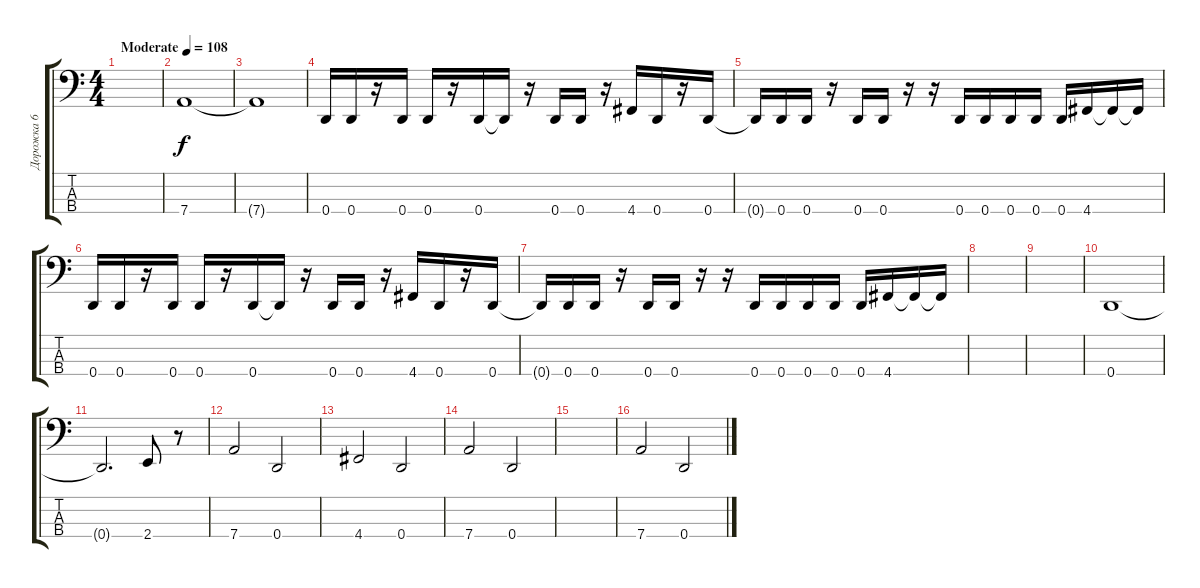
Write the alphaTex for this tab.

\track ("Дорожка 6" "Дорожка 6") {instrument electricbasspick}
\staff {score tabs}
\tuning (G2 D2 A1 D1) {hide}
\ts (4 4)
\tempo (108 "Moderate")
\clef f4
\ks c
|
7.4.1 |
7.4{t}.1 |
0.4.16 0.4.16 r.16 0.4.16 0.4.16 r.16 0.4.16 0.4{t}.16 r.16 0.4.16 0.4.16 r.16 4.4.16 0.4.16 r.16 0.4.16 |
0.4{t}.16 0.4.16 0.4.16 r.16 0.4.16 0.4.16 r.16 r.16 0.4.16 0.4.16 0.4.16 0.4.16 0.4.16 4.4.16 4.4{t}.16 4.4{t}.16 |
0.4.16 0.4.16 r.16 0.4.16 0.4.16 r.16 0.4.16 0.4{t}.16 r.16 0.4.16 0.4.16 r.16 4.4.16 0.4.16 r.16 0.4.16 |
0.4{t}.16 0.4.16 0.4.16 r.16 0.4.16 0.4.16 r.16 r.16 0.4.16 0.4.16 0.4.16 0.4.16 0.4.16 4.4.16 4.4{t}.16 4.4{t}.16 |
|
|
0.4.1 |
0.4{t}.2{d} 2.4.8 r.8 |
7.4.2 0.4.2 |
4.4.2 0.4.2 |
7.4.2 0.4.2 |
|
7.4.2 0.4.2
